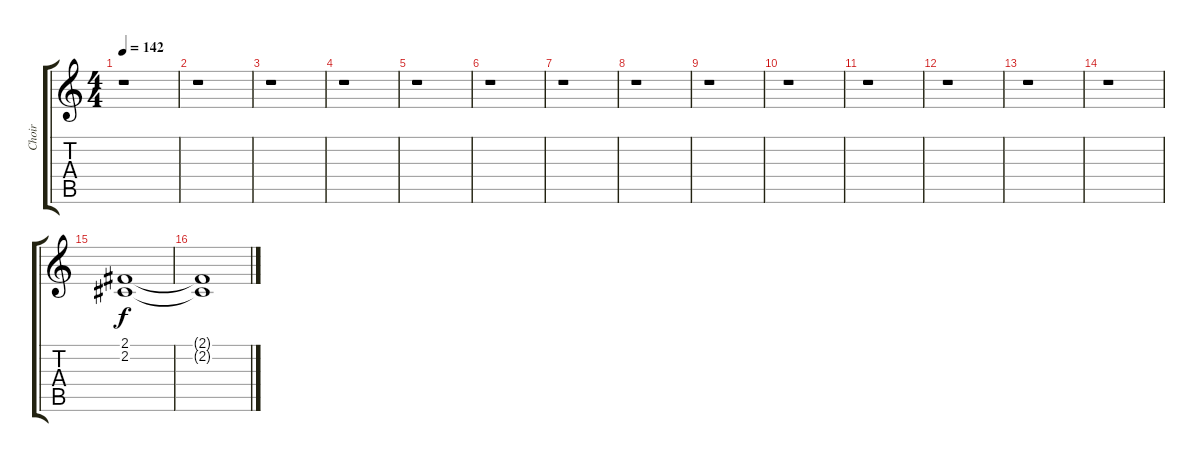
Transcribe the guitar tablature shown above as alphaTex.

\track ("Choir" "Choir") {instrument choiraahs}
\staff {score tabs}
\tuning (E4 B3 G3 D3 A2 E2) {hide}
\ts (4 4)
\tempo 142
\clef g2
\ks c
r.1{dy f} |
r.1 |
r.1 |
r.1 |
r.1 |
r.1 |
r.1 |
r.1 |
r.1 |
r.1 |
r.1 |
r.1 |
r.1 |
r.1 |
(2.1 2.2).1 |
(2.1{t} 2.2{t}).1
